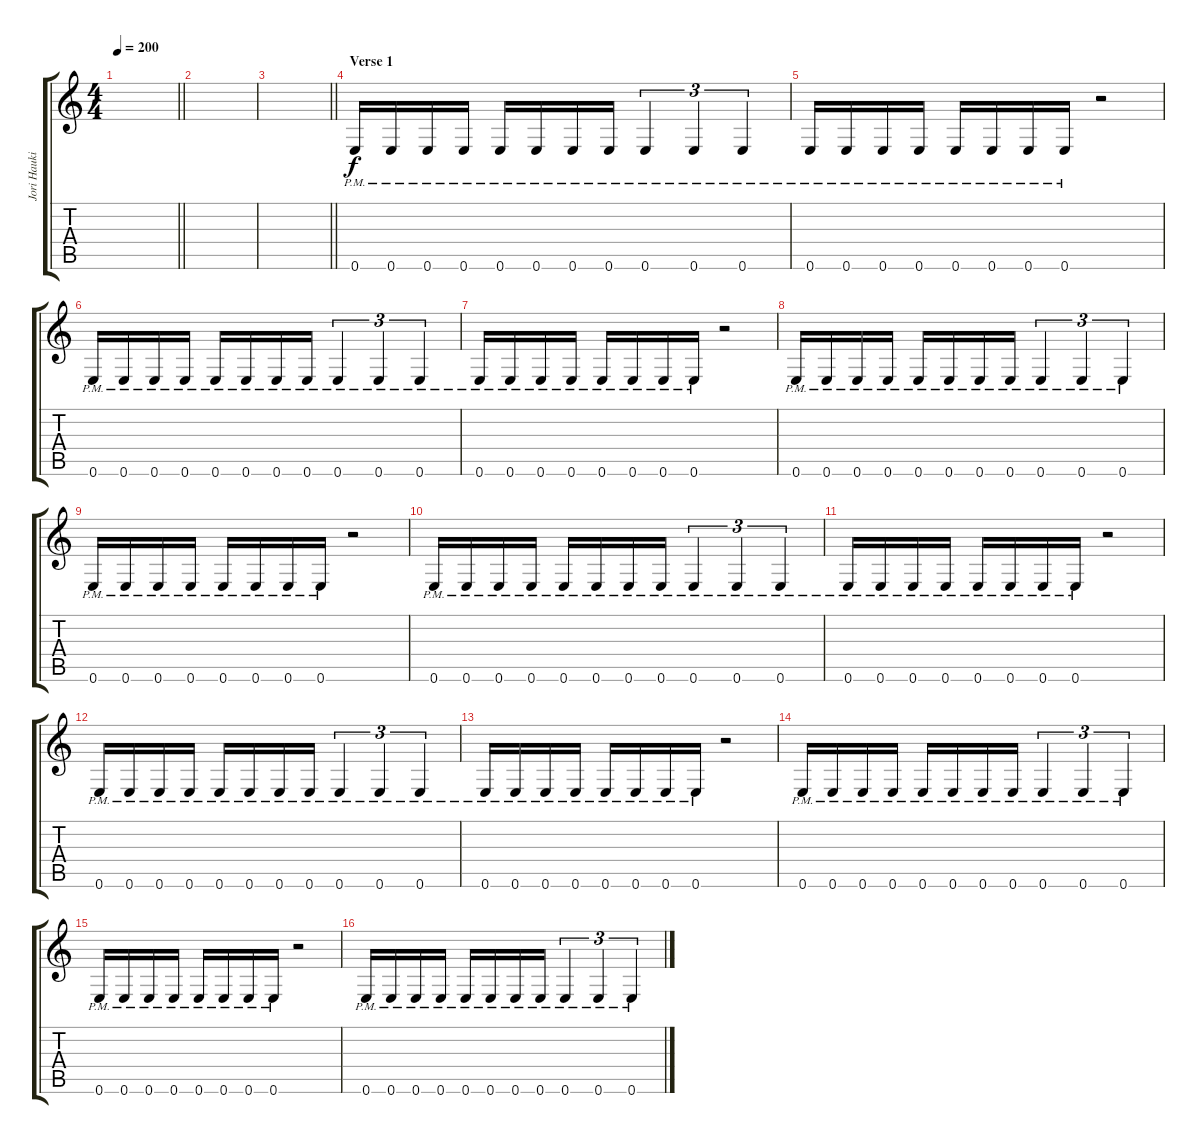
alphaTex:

\track ("Jori Haukio (lead guitar)" "Jori Hauki") {instrument distortionguitar}
\staff {score tabs}
\tuning (E4 B3 G3 D3 A2 E2) {hide}
\ts (4 4)
\tempo 200
\clef g2
\barLineRight lightlight
\ks c
|
|
\barLineRight lightlight
|
\section ("" "Verse 1")
0.6{pm}.16 0.6{pm}.16 0.6{pm}.16 0.6{pm}.16 0.6{pm}.16 0.6{pm}.16 0.6{pm}.16 0.6{pm}.16 0.6{pm}.4{tu (3 2)} 0.6{pm}.4{tu (3 2)} 0.6{pm}.4{tu (3 2)} |
0.6{pm}.16 0.6{pm}.16 0.6{pm}.16 0.6{pm}.16 0.6{pm}.16 0.6{pm}.16 0.6{pm}.16 0.6{pm}.16 r.2 |
0.6{pm}.16 0.6{pm}.16 0.6{pm}.16 0.6{pm}.16 0.6{pm}.16 0.6{pm}.16 0.6{pm}.16 0.6{pm}.16 0.6{pm}.4{tu (3 2)} 0.6{pm}.4{tu (3 2)} 0.6{pm}.4{tu (3 2)} |
0.6{pm}.16 0.6{pm}.16 0.6{pm}.16 0.6{pm}.16 0.6{pm}.16 0.6{pm}.16 0.6{pm}.16 0.6{pm}.16 r.2 |
0.6{pm}.16 0.6{pm}.16 0.6{pm}.16 0.6{pm}.16 0.6{pm}.16 0.6{pm}.16 0.6{pm}.16 0.6{pm}.16 0.6{pm}.4{tu (3 2)} 0.6{pm}.4{tu (3 2)} 0.6{pm}.4{tu (3 2)} |
0.6{pm}.16 0.6{pm}.16 0.6{pm}.16 0.6{pm}.16 0.6{pm}.16 0.6{pm}.16 0.6{pm}.16 0.6{pm}.16 r.2 |
0.6{pm}.16 0.6{pm}.16 0.6{pm}.16 0.6{pm}.16 0.6{pm}.16 0.6{pm}.16 0.6{pm}.16 0.6{pm}.16 0.6{pm}.4{tu (3 2)} 0.6{pm}.4{tu (3 2)} 0.6{pm}.4{tu (3 2)} |
0.6{pm}.16 0.6{pm}.16 0.6{pm}.16 0.6{pm}.16 0.6{pm}.16 0.6{pm}.16 0.6{pm}.16 0.6{pm}.16 r.2 |
0.6{pm}.16 0.6{pm}.16 0.6{pm}.16 0.6{pm}.16 0.6{pm}.16 0.6{pm}.16 0.6{pm}.16 0.6{pm}.16 0.6{pm}.4{tu (3 2)} 0.6{pm}.4{tu (3 2)} 0.6{pm}.4{tu (3 2)} |
0.6{pm}.16 0.6{pm}.16 0.6{pm}.16 0.6{pm}.16 0.6{pm}.16 0.6{pm}.16 0.6{pm}.16 0.6{pm}.16 r.2 |
0.6{pm}.16 0.6{pm}.16 0.6{pm}.16 0.6{pm}.16 0.6{pm}.16 0.6{pm}.16 0.6{pm}.16 0.6{pm}.16 0.6{pm}.4{tu (3 2)} 0.6{pm}.4{tu (3 2)} 0.6{pm}.4{tu (3 2)} |
0.6{pm}.16 0.6{pm}.16 0.6{pm}.16 0.6{pm}.16 0.6{pm}.16 0.6{pm}.16 0.6{pm}.16 0.6{pm}.16 r.2 |
0.6{pm}.16 0.6{pm}.16 0.6{pm}.16 0.6{pm}.16 0.6{pm}.16 0.6{pm}.16 0.6{pm}.16 0.6{pm}.16 0.6{pm}.4{tu (3 2)} 0.6{pm}.4{tu (3 2)} 0.6{pm}.4{tu (3 2)}
